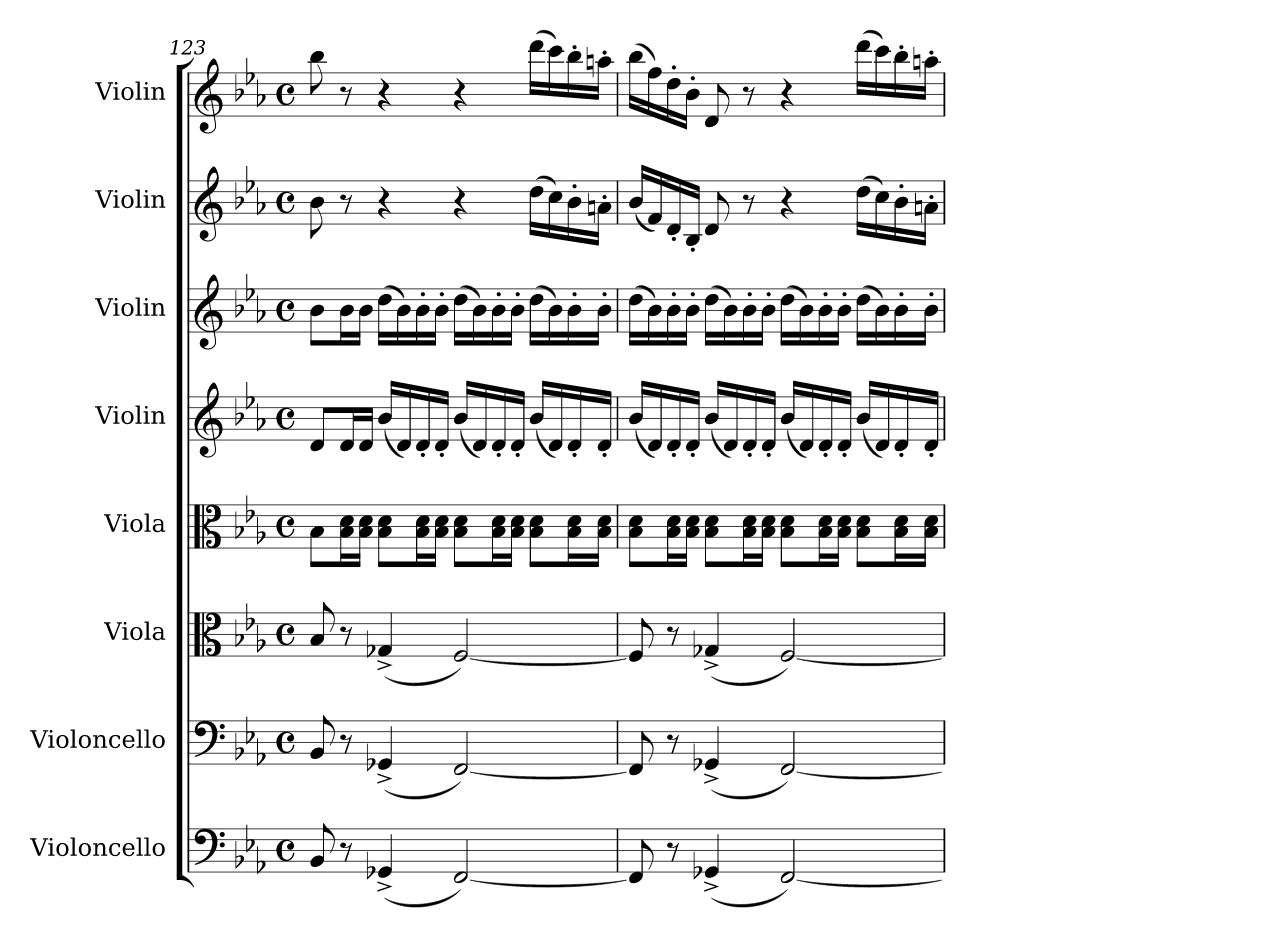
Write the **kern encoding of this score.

**kern	**kern	**kern	**kern	**kern	**kern	**kern	**kern
*part8	*part7	*part6	*part5	*part4	*part3	*part2	*part1
*staff8	*staff7	*staff6	*staff5	*staff4	*staff3	*staff2	*staff1
*I"Violoncello	*I"Violoncello	*I"Viola	*I"Viola	*I"Violin	*I"Violin	*I"Violin	*I"Violin
*I'Vc.	*I'Vc.	*I'Vla.	*I'Vla.	*I'Vln.	*I'Vln.	*I'Vln.	*I'Vln.
*clefF4	*clefF4	*clefC3	*clefC3	*clefG2	*clefG2	*clefG2	*clefG2
*k[b-e-a-]	*k[b-e-a-]	*k[b-e-a-]	*k[b-e-a-]	*k[b-e-a-]	*k[b-e-a-]	*k[b-e-a-]	*k[b-e-a-]
*M4/4	*M4/4	*M4/4	*M4/4	*M4/4	*M4/4	*M4/4	*M4/4
*met(c)	*met(c)	*met(c)	*met(c)	*met(c)	*met(c)	*met(c)	*met(c)
=123	=123	=123	=123	=123	=123	=123	=123
8BB-/	8BB-/	8B-/	8B-\L	8d/L	8b-\L	8b-\	8bb-\
8r	8r	8r	16B-\ 16d\L	16d/L	16b-\L	8r	8r
.	.	.	16B-\ 16d\JJ	16d/JJ	16b-\JJ	.	.
(<4GG-X^/	(<4GG-X^/	(<4G-X^/	8B-\ 8d\L	(<16b-/LL	(>16dd\LL	4r	4r
.	.	.	.	16d/)	16b-\)	.	.
.	.	.	16B-\ 16d\L	16d'/	16b-'\	.	.
.	.	.	16B-\ 16d\JJ	16d'/JJ	16b-'\JJ	.	.
[2FF/)	[2FF/)	[2F/)	8B-\ 8d\L	(<16b-/LL	(>16dd\LL	4r	4r
.	.	.	.	16d/)	16b-\)	.	.
.	.	.	16B-\ 16d\L	16d'/	16b-'\	.	.
.	.	.	16B-\ 16d\JJ	16d'/JJ	16b-'\JJ	.	.
.	.	.	8B-\ 8d\L	(<16b-/LL	(>16dd\LL	(>16dd\LL	(>16ddd\LL
.	.	.	.	16d/)	16b-\)	16cc\)	16ccc\)
.	.	.	16B-\ 16d\L	16d'/	16b-'\	16b-'\	16bb-'\
.	.	.	16B-\ 16d\JJ	16d'/JJ	16b-'\JJ	16an'\JJ	16aan'\JJ
=124	=124	=124	=124	=124	=124	=124	=124
8FF/]	8FF/]	8F/]	8B-\ 8d\L	(<16b-/LL	(>16dd\LL	(<16b-/LL	(>16bb-\LL
.	.	.	.	16d/)	16b-\)	16f/)	16ff\)
8r	8r	8r	16B-\ 16d\L	16d'/	16b-'\	16d'/	16dd'\
.	.	.	16B-\ 16d\JJ	16d'/JJ	16b-'\JJ	16B-'/JJ	16b-'\JJ
(<4GG-X^/	(<4GG-X^/	(<4G-X^/	8B-\ 8d\L	(<16b-/LL	(>16dd\LL	8d/	8d/
.	.	.	.	16d/)	16b-\)	.	.
.	.	.	16B-\ 16d\L	16d'/	16b-'\	8r	8r
.	.	.	16B-\ 16d\JJ	16d'/JJ	16b-'\JJ	.	.
[2FF/)	[2FF/)	[2F/)	8B-\ 8d\L	(<16b-/LL	(>16dd\LL	4r	4r
.	.	.	.	16d/)	16b-\)	.	.
.	.	.	16B-\ 16d\L	16d'/	16b-'\	.	.
.	.	.	16B-\ 16d\JJ	16d'/JJ	16b-'\JJ	.	.
.	.	.	8B-\ 8d\L	(<16b-/LL	(>16dd\LL	(>16dd\LL	(>16ddd\LL
.	.	.	.	16d/)	16b-\)	16cc\)	16ccc\)
.	.	.	16B-\ 16d\L	16d'/	16b-'\	16b-'\	16bb-'\
.	.	.	16B-\ 16d\JJ	16d'/JJ	16b-'\JJ	16an'\JJ	16aan'\JJ
=	=	=	=	=	=	=	=
*-	*-	*-	*-	*-	*-	*-	*-
